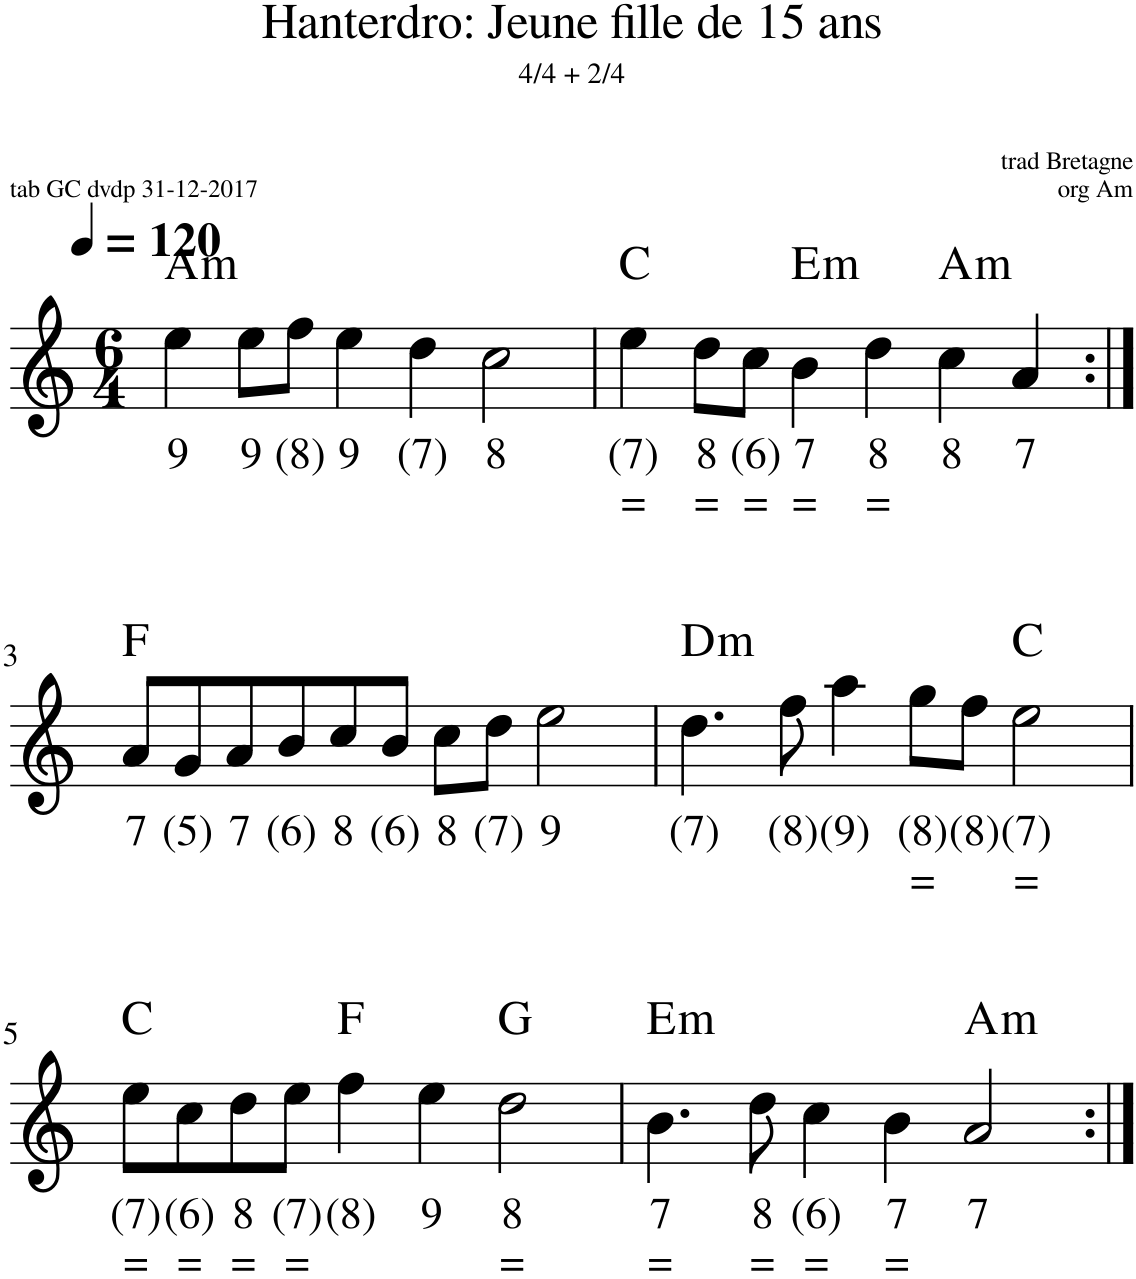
**kern	**text	**text	**harte
*part1	*part1	*part1	*part1
*staff1	*staff1	*staff1	*
*I"Stem	*	*	*
*I'Stm.	*	*	*
*clefG2	*	*	*
*k[]	*	*	*
*M6/4	*	*	*
*MM120	*	*	*
=1	=1	=1	=1
!	!LO:LY:b	!	!LO:H:kt=m
4ee\	9	.	A:min
!	!LO:LY:b	!	!
8ee\L	9	.	.
!	!LO:LY:b	!	!
8ff\J	(8)	.	.
!	!LO:LY:b	!	!
4ee\	9	.	.
!	!LO:LY:b	!	!
4dd\	(7)	.	.
!	!LO:LY:b	!	!
2cc\	8	.	.
=2	=2	=2	=2
!	!LO:LY:b	!LO:LY:b	!
4ee\	(7)	=	C:maj
!	!LO:LY:b	!LO:LY:b	!
8dd\L	8	=	.
!	!LO:LY:b	!LO:LY:b	!
8cc\J	(6)	=	.
!	!LO:LY:b	!LO:LY:b	!LO:H:kt=m
4b\	7	=	E:min
!	!LO:LY:b	!LO:LY:b	!
4dd\	8	=	.
!	!LO:LY:b	!	!LO:H:kt=m
4cc\	8	.	A:min
!	!LO:LY:b	!	!
4a/	7	.	.
!!LO:LB:g=z
=3:|!	=3:|!	=3:|!	=3:|!
!	!LO:LY:b	!	!
8a/L	7	.	F:maj
!	!LO:LY:b	!	!
8g/	(5)	.	.
!	!LO:LY:b	!	!
8a/	7	.	.
!	!LO:LY:b	!	!
8b/	(6)	.	.
!	!LO:LY:b	!	!
8cc/	8	.	.
!	!LO:LY:b	!	!
8b/J	(6)	.	.
!	!LO:LY:b	!	!
8cc\L	8	.	.
!	!LO:LY:b	!	!
8dd\J	(7)	.	.
!	!LO:LY:b	!	!
2ee\	9	.	.
=4	=4	=4	=4
!	!LO:LY:b	!	!LO:H:kt=m
4.dd\	(7)	.	D:min
!	!LO:LY:b	!	!
8ff\	(8)	.	.
!	!LO:LY:b	!	!
4aa\	(9)	.	.
!	!LO:LY:b	!LO:LY:b	!
8gg\L	(8)	=	.
!	!LO:LY:b	!	!
8ff\J	(8)	.	.
!	!LO:LY:b	!LO:LY:b	!
2ee\	(7)	=	C:maj
!!LO:LB:g=z
=5	=5	=5	=5
!	!LO:LY:b	!LO:LY:b	!
8ee\L	(7)	=	C:maj
!	!LO:LY:b	!LO:LY:b	!
8cc\	(6)	=	.
!	!LO:LY:b	!LO:LY:b	!
8dd\	8	=	.
!	!LO:LY:b	!LO:LY:b	!
8ee\J	(7)	=	.
!	!LO:LY:b	!	!
4ff\	(8)	.	F:maj
!	!LO:LY:b	!	!
4ee\	9	.	.
!	!LO:LY:b	!LO:LY:b	!
2dd\	8	=	G:maj
=6	=6	=6	=6
!	!LO:LY:b	!LO:LY:b	!LO:H:kt=m
4.b\	7	=	E:min
!	!LO:LY:b	!LO:LY:b	!
8dd\	8	=	.
!	!LO:LY:b	!LO:LY:b	!
4cc\	(6)	=	.
!	!LO:LY:b	!LO:LY:b	!
4b\	7	=	.
!	!LO:LY:b	!	!LO:H:kt=m
2a/	7	.	A:min
=:|!	=:|!	=:|!	=:|!
*-	*-	*-	*-
